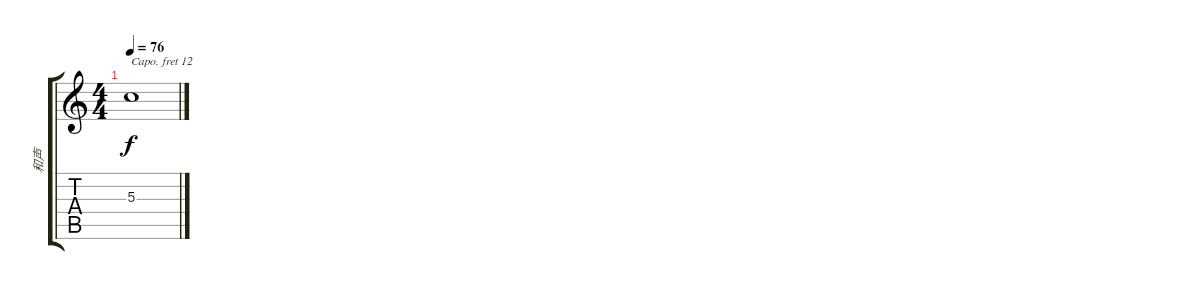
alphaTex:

\track ("和声" "和声") {instrument flute}
\staff {score tabs}
\capo 12
\tuning (E4 B3 G3 D3 A2 E2) {hide}
\ts (4 4)
\tempo 76
\clef g2
\ks c
5.3.1{dy f}
